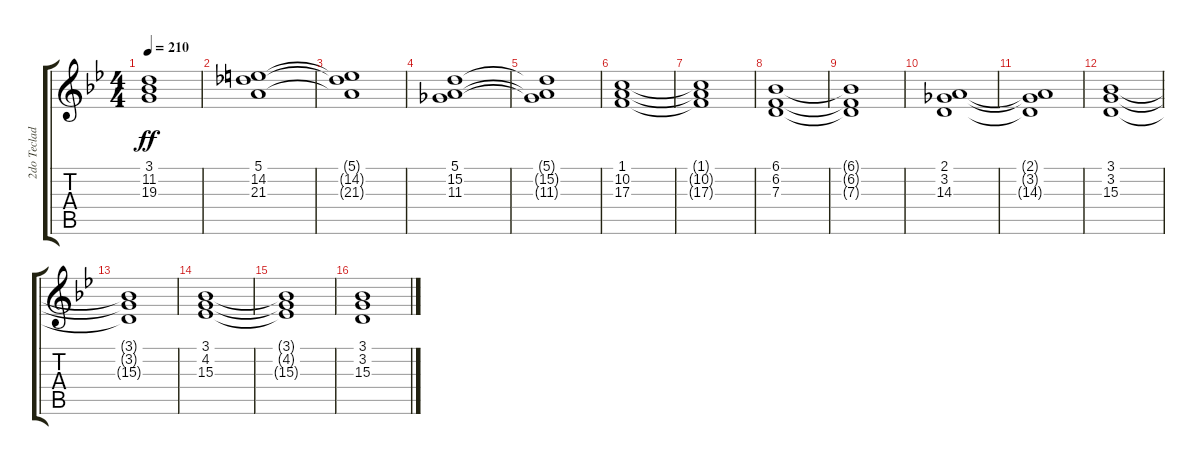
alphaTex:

\track ("2do Teclado" "2do Teclad") {instrument stringensemble1}
\staff {score tabs}
\tuning (E4 B3 G3 D3 A2 E2) {hide}
\ts (4 4)
\tempo 210
\clef g2
\ks gminor
(3.1{t} 11.2{t} 19.3{t}).1{dy ff} |
(5.1 14.2 21.3).1 |
(5.1{t} 14.2{t} 21.3{t}).1 |
(5.1 15.2 11.3).1 |
(5.1{t} 15.2{t} 11.3{t}).1 |
(1.1 10.2 17.3).1 |
(1.1{t} 10.2{t} 17.3{t}).1 |
(6.1 6.2 7.3).1 |
(6.1{t} 6.2{t} 7.3{t}).1 |
(2.1 3.2 14.3).1 |
(2.1{t} 3.2{t} 14.3{t}).1 |
(3.1 3.2 15.3).1 |
(3.1{t} 3.2{t} 15.3{t}).1 |
(3.1 4.2 15.3).1 |
(3.1{t} 4.2{t} 15.3{t}).1 |
(3.1 3.2 15.3).1
